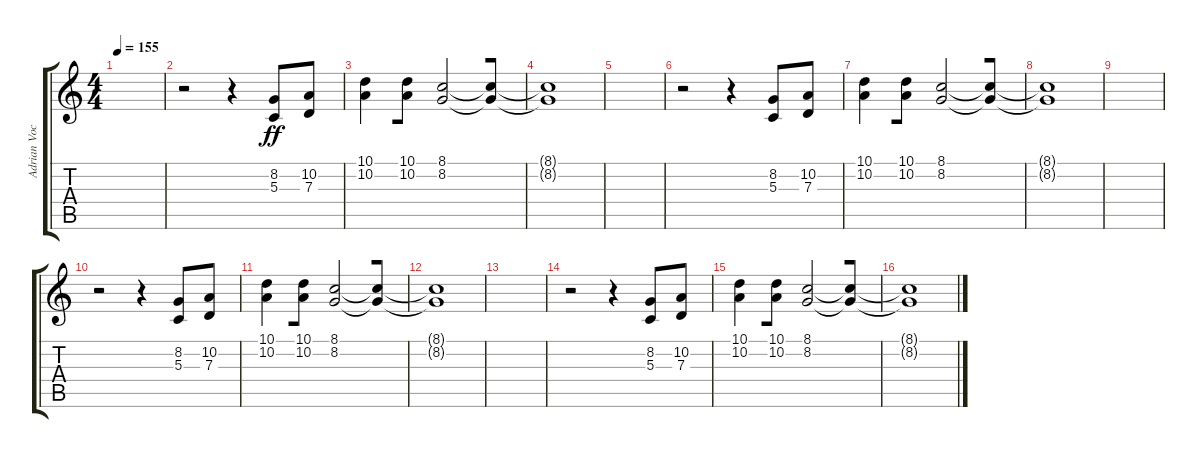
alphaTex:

\track ("Adrian Vocal" "Adrian Voc") {instrument trumpet}
\staff {score tabs}
\tuning (E4 B3 G3 D3 A2 E2) {hide}
\ts (4 4)
\tempo 155
\clef g2
\ks c
|
r.2{beam merge} r.4 (8.2 5.3).8{dy ff} (10.2 7.3).8 |
(10.1 10.2).4{beam merge} (10.1 10.2).8 (8.1 8.2).2{beam merge} (8.1{t} 8.2{t}).8 |
(8.1{t} 8.2{t}).1 |
|
r.2{beam merge} r.4 (8.2 5.3).8 (10.2 7.3).8 |
(10.1 10.2).4{beam merge} (10.1 10.2).8 (8.1 8.2).2{beam merge} (8.1{t} 8.2{t}).8 |
(8.1{t} 8.2{t}).1 |
|
r.2{beam merge} r.4 (8.2 5.3).8 (10.2 7.3).8 |
(10.1 10.2).4{beam merge} (10.1 10.2).8 (8.1 8.2).2{beam merge} (8.1{t} 8.2{t}).8 |
(8.1{t} 8.2{t}).1 |
|
r.2{beam merge} r.4 (8.2 5.3).8 (10.2 7.3).8 |
(10.1 10.2).4{beam merge} (10.1 10.2).8 (8.1 8.2).2{beam merge} (8.1{t} 8.2{t}).8 |
(8.1{t} 8.2{t}).1
